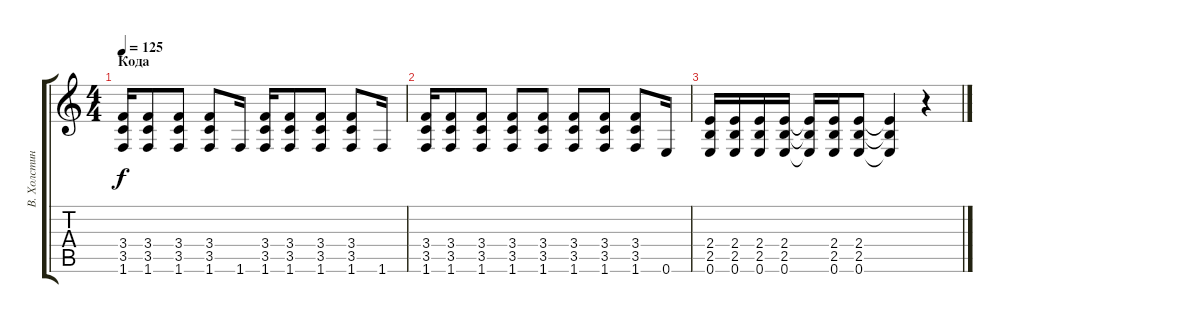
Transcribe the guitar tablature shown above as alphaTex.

\track ("В. Холстинин" "В. Холстин") {instrument distortionguitar}
\staff {score tabs}
\tuning (E4 B3 G3 D3 A2 E2) {hide}
\ts (4 4)
\section ("" "Кода")
\tempo 125
\clef g2
\ks c
(3.4 3.5 1.6).16{dy f} (3.4 3.5 1.6).8 (3.4 3.5 1.6).8 (3.4 3.5 1.6).8 1.6.16 (3.4 3.5 1.6).16 (3.4 3.5 1.6).8 (3.4 3.5 1.6).8 (3.4 3.5 1.6).8 1.6.16 |
(3.4 3.5 1.6).16 (3.4 3.5 1.6).8 (3.4 3.5 1.6).8 (3.4 3.5 1.6).8 (3.4 3.5 1.6).8 (3.4 3.5 1.6).8 (3.4 3.5 1.6).8 (3.4 3.5 1.6).8 0.6.16 |
(2.4 2.5 0.6).16 (2.4 2.5 0.6).16 (2.4 2.5 0.6).16 (2.4 2.5 0.6).16 (2.4{t} 2.5{t} 0.6{t}).16 (2.4 2.5 0.6).16 (2.4 2.5 0.6).8 (2.4{t} 2.5{t} 0.6{t}).4 r.4
